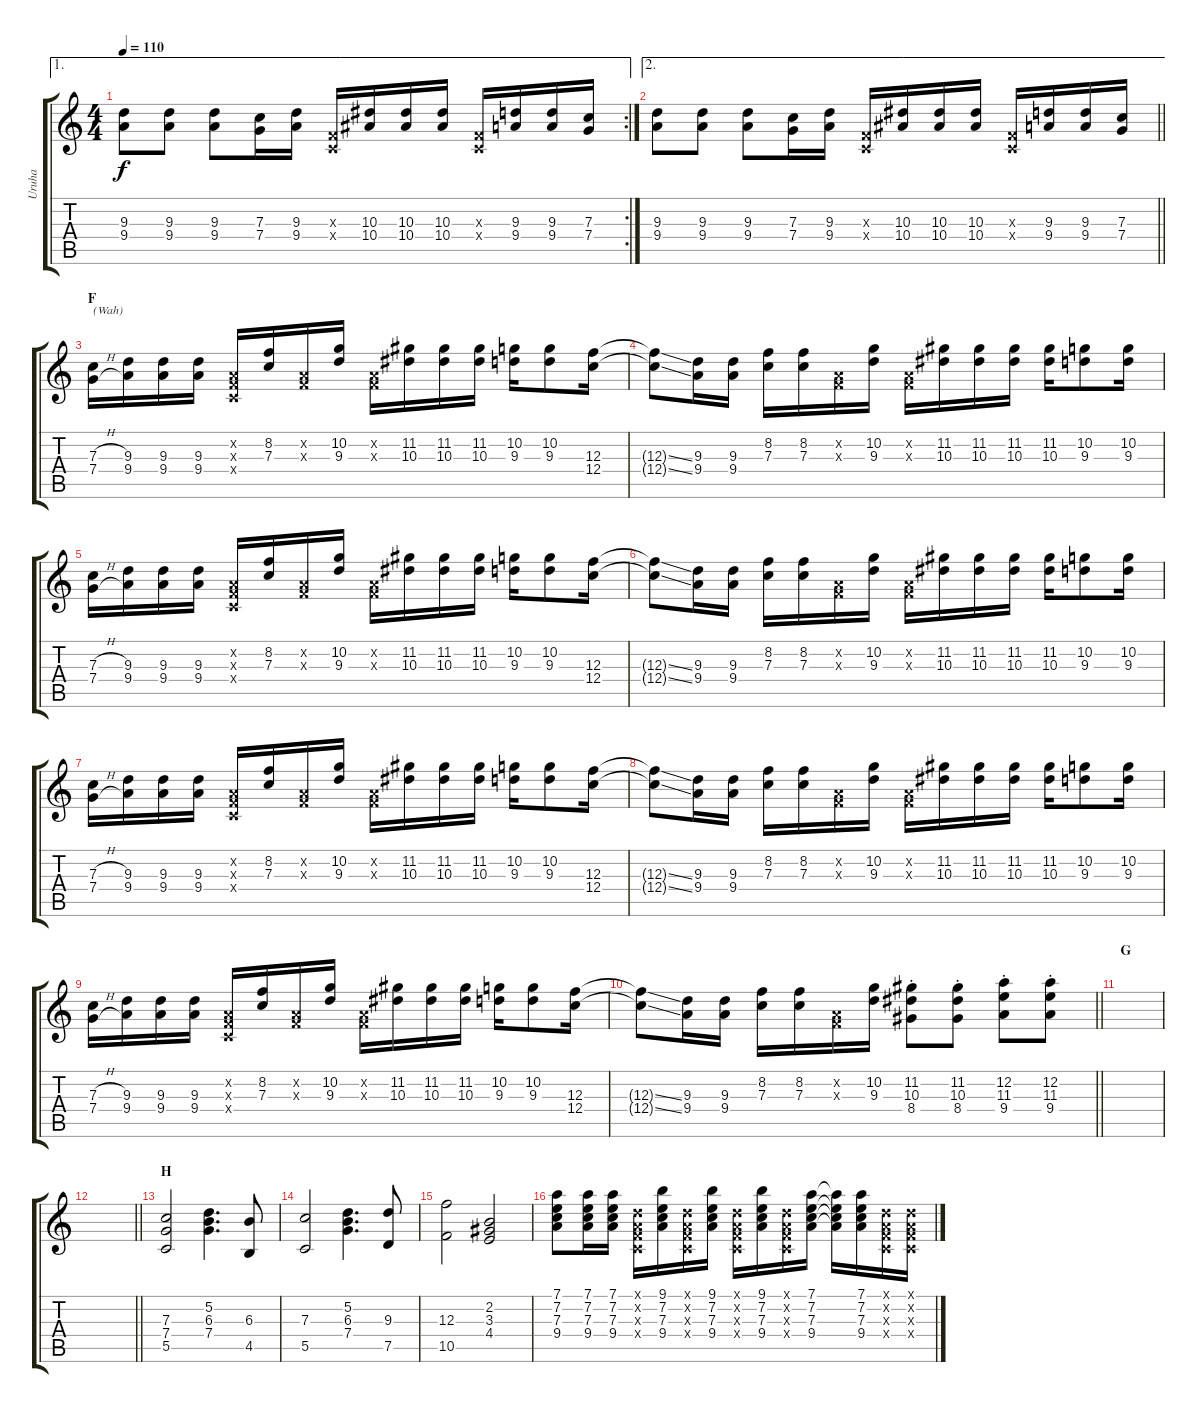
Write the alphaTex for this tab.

\track ("Uruha" "Uruha") {instrument distortionguitar}
\staff {score tabs}
\tuning (D4 A3 F3 C3 G2 D2) {hide}
\ae 1
\rc 2
\ts (4 4)
\tempo 110
\clef g2
\ks c
(9.3 9.4).8{dy f} (9.3 9.4).8 (9.3 9.4).8 (7.3 7.4).16 (9.3 9.4).16 (0.3{x} 0.4{x}).16 (10.3 10.4).16 (10.3 10.4).16 (10.3 10.4).16 (0.3{x} 0.4{x}).16 (9.3 9.4).16 (9.3 9.4).16 (7.3 7.4).16 |
\ae 2
\barLineRight lightlight
(9.3 9.4).8 (9.3 9.4).8 (9.3 9.4).8 (7.3 7.4).16 (9.3 9.4).16 (0.3{x} 0.4{x}).16 (10.3 10.4).16 (10.3 10.4).16 (10.3 10.4).16 (0.3{x} 0.4{x}).16 (9.3 9.4).16 (9.3 9.4).16 (7.3 7.4).16 |
\section ("" "F")
(7.3{h} 7.4{h}).16{txt "(Wah)"} (9.3 9.4).16 (9.3 9.4).16 (9.3 9.4).16 (0.2{x} 0.3{x} 0.4{x}).16 (8.2 7.3).16 (0.2{x} 0.3{x}).16 (10.2 9.3).16 (0.2{x} 0.3{x}).16 (11.2 10.3).16 (11.2 10.3).16 (11.2 10.3).16 (10.2 9.3).16 (10.2 9.3).8 (12.3 12.4).16 |
(12.3{ss t} 12.4{ss t}).8 (9.3 9.4).16 (9.3 9.4).16 (8.2 7.3).16 (8.2 7.3).16 (0.2{x} 0.3{x}).16 (10.2 9.3).16 (0.2{x} 0.3{x}).16 (11.2 10.3).16 (11.2 10.3).16 (11.2 10.3).16 (11.2 10.3).16 (10.2 9.3).8 (10.2 9.3).16 |
(7.3{h} 7.4{h}).16 (9.3 9.4).16 (9.3 9.4).16 (9.3 9.4).16 (0.2{x} 0.3{x} 0.4{x}).16 (8.2 7.3).16 (0.2{x} 0.3{x}).16 (10.2 9.3).16 (0.2{x} 0.3{x}).16 (11.2 10.3).16 (11.2 10.3).16 (11.2 10.3).16 (10.2 9.3).16 (10.2 9.3).8 (12.3 12.4).16 |
(12.3{ss t} 12.4{ss t}).8 (9.3 9.4).16 (9.3 9.4).16 (8.2 7.3).16 (8.2 7.3).16 (0.2{x} 0.3{x}).16 (10.2 9.3).16 (0.2{x} 0.3{x}).16 (11.2 10.3).16 (11.2 10.3).16 (11.2 10.3).16 (11.2 10.3).16 (10.2 9.3).8 (10.2 9.3).16 |
(7.3{h} 7.4{h}).16 (9.3 9.4).16 (9.3 9.4).16 (9.3 9.4).16 (0.2{x} 0.3{x} 0.4{x}).16 (8.2 7.3).16 (0.2{x} 0.3{x}).16 (10.2 9.3).16 (0.2{x} 0.3{x}).16 (11.2 10.3).16 (11.2 10.3).16 (11.2 10.3).16 (10.2 9.3).16 (10.2 9.3).8 (12.3 12.4).16 |
(12.3{ss t} 12.4{ss t}).8 (9.3 9.4).16 (9.3 9.4).16 (8.2 7.3).16 (8.2 7.3).16 (0.2{x} 0.3{x}).16 (10.2 9.3).16 (0.2{x} 0.3{x}).16 (11.2 10.3).16 (11.2 10.3).16 (11.2 10.3).16 (11.2 10.3).16 (10.2 9.3).8 (10.2 9.3).16 |
(7.3{h} 7.4{h}).16 (9.3 9.4).16 (9.3 9.4).16 (9.3 9.4).16 (0.2{x} 0.3{x} 0.4{x}).16 (8.2 7.3).16 (0.2{x} 0.3{x}).16 (10.2 9.3).16 (0.2{x} 0.3{x}).16 (11.2 10.3).16 (11.2 10.3).16 (11.2 10.3).16 (10.2 9.3).16 (10.2 9.3).8 (12.3 12.4).16 |
\barLineRight lightlight
(12.3{ss t} 12.4{ss t}).8 (9.3 9.4).16 (9.3 9.4).16 (8.2 7.3).16 (8.2 7.3).16 (0.2{x} 0.3{x}).16 (10.2 9.3).16 (11.2{st} 10.3{st} 8.4{st}).8 (11.2{st} 10.3{st} 8.4{st}).8 (12.2{st} 11.3{st} 9.4{st}).8 (12.2{st} 11.3{st} 9.4{st}).8 |
\section ("" "G")
|
\barLineRight lightlight
|
\section ("" "H")
(7.3 7.4 5.5).2 (5.2 6.3 7.4).4{d} (6.3 4.5).8 |
(7.3 5.5).2 (5.2 6.3 7.4).4{d} (9.3 7.5).8 |
(12.3 10.5).2 (2.2 3.3 4.4).2 |
(7.1 7.2 7.3 9.4).8 (7.1 7.2 7.3 9.4).16 (7.1 7.2 7.3 9.4).16 (0.1{x} 0.2{x} 0.3{x} 0.4{x}).16 (9.1 7.2 7.3 9.4).16 (0.1{x} 0.2{x} 0.3{x} 0.4{x}).16 (9.1 7.2 7.3 9.4).16 (0.1{x} 0.2{x} 0.3{x} 0.4{x}).16 (9.1 7.2 7.3 9.4).16 (0.1{x} 0.2{x} 0.3{x} 0.4{x}).16 (7.1 7.2 7.3 9.4).16 (7.1{t} 7.2{t} 7.3{t} 9.4{t}).16 (7.1 7.2 7.3 9.4).16 (0.1{x} 0.2{x} 0.3{x} 0.4{x}).16 (0.1{x} 0.2{x} 0.3{x} 0.4{x}).16
